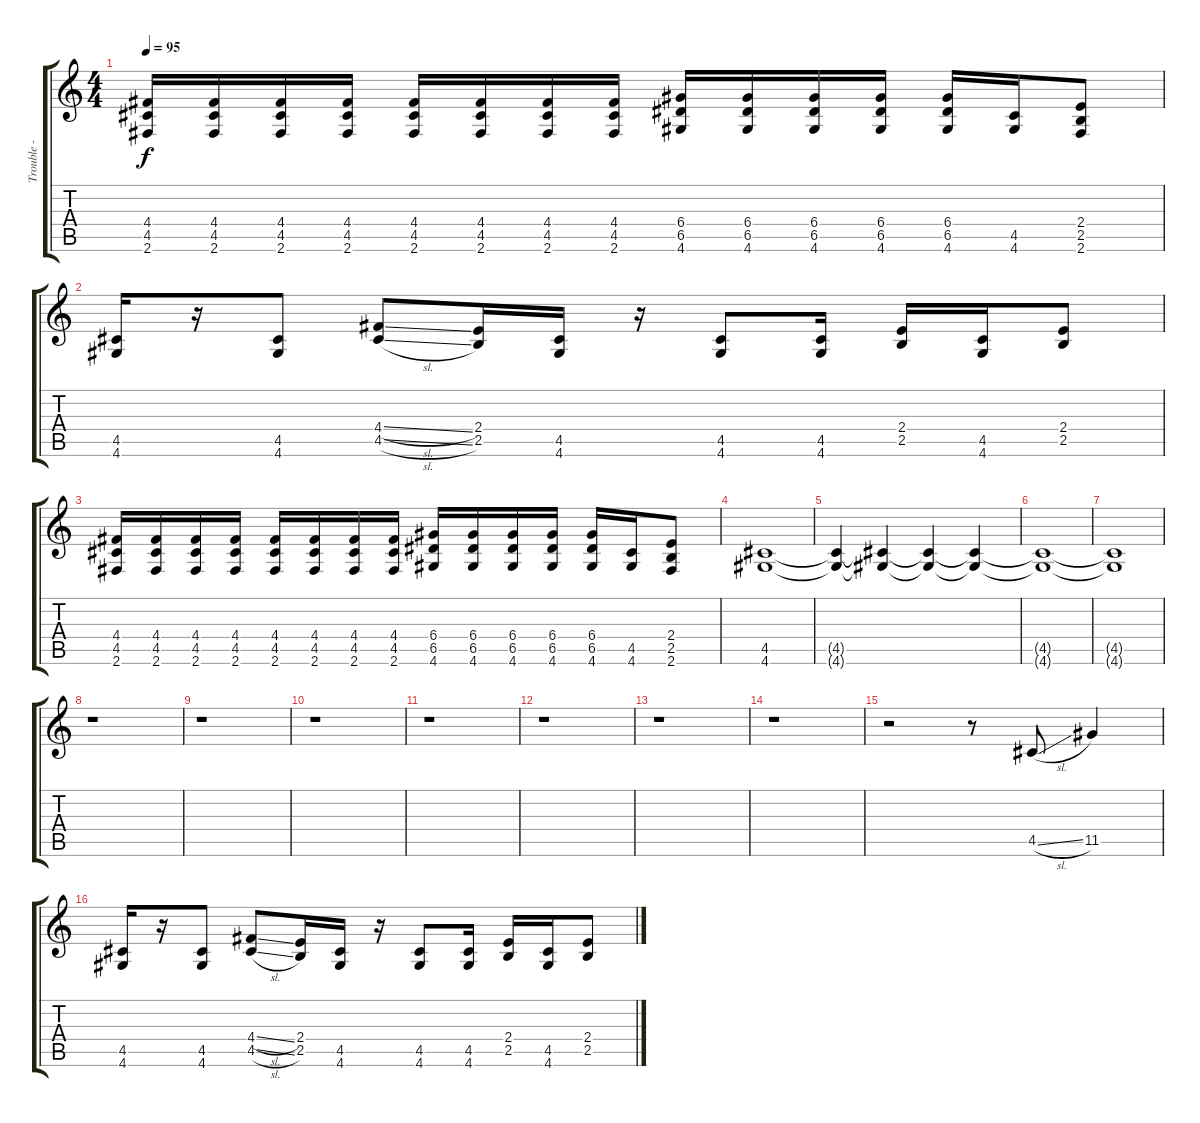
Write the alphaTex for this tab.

\track ("Trouble - Guitar" "Trouble - ") {instrument distortionguitar}
\staff {score tabs}
\tuning (E4 B3 G3 D3 A2 E2) {hide}
\ts (4 4)
\tempo 95
\clef g2
\ks c
(4.4 4.5 2.6).16{dy f} (4.4 4.5 2.6).16 (4.4 4.5 2.6).16 (4.4 4.5 2.6).16 (4.4 4.5 2.6).16 (4.4 4.5 2.6).16 (4.4 4.5 2.6).16 (4.4 4.5 2.6).16 (6.4 6.5 4.6).16 (6.4 6.5 4.6).16 (6.4 6.5 4.6).16 (6.4 6.5 4.6).16 (6.4 6.5 4.6).16 (4.5 4.6).16 (2.4 2.5 2.6).8 |
(4.5 4.6).16{volume 16} r.16 (4.5 4.6).8 (4.4{sl} 4.5{sl}).8 (2.4 2.5).16 (4.5 4.6).16 r.16 (4.5 4.6).8 (4.5 4.6).16 (2.4 2.5).16 (4.5 4.6).16 (2.4 2.5).8 |
(4.4 4.5 2.6).16 (4.4 4.5 2.6).16 (4.4 4.5 2.6).16 (4.4 4.5 2.6).16 (4.4 4.5 2.6).16 (4.4 4.5 2.6).16 (4.4 4.5 2.6).16 (4.4 4.5 2.6).16 (6.4 6.5 4.6).16 (6.4 6.5 4.6).16 (6.4 6.5 4.6).16 (6.4 6.5 4.6).16 (6.4 6.5 4.6).16 (4.5 4.6).16 (2.4 2.5 2.6).8 |
(4.5 4.6).1 |
(4.5{t} 4.6{t}).4{volume 14} (4.5{t} 4.6{t}).4 (4.5{t} 4.6{t}).4{volume 13} (4.5{t} 4.6{t}).4 |
(4.5{t} 4.6{t}).1{volume 11} |
(4.5{t} 4.6{t}).1{volume 10} |
r.1 |
r.1 |
r.1 |
r.1 |
r.1 |
r.1 |
r.1 |
r.2 r.8 4.5{sl}.8{volume 11} 11.5.4 |
(4.5 4.6).16{volume 16} r.16 (4.5 4.6).8 (4.4{sl} 4.5{sl}).8 (2.4 2.5).16 (4.5 4.6).16 r.16 (4.5 4.6).8 (4.5 4.6).16 (2.4 2.5).16 (4.5 4.6).16 (2.4 2.5).8
